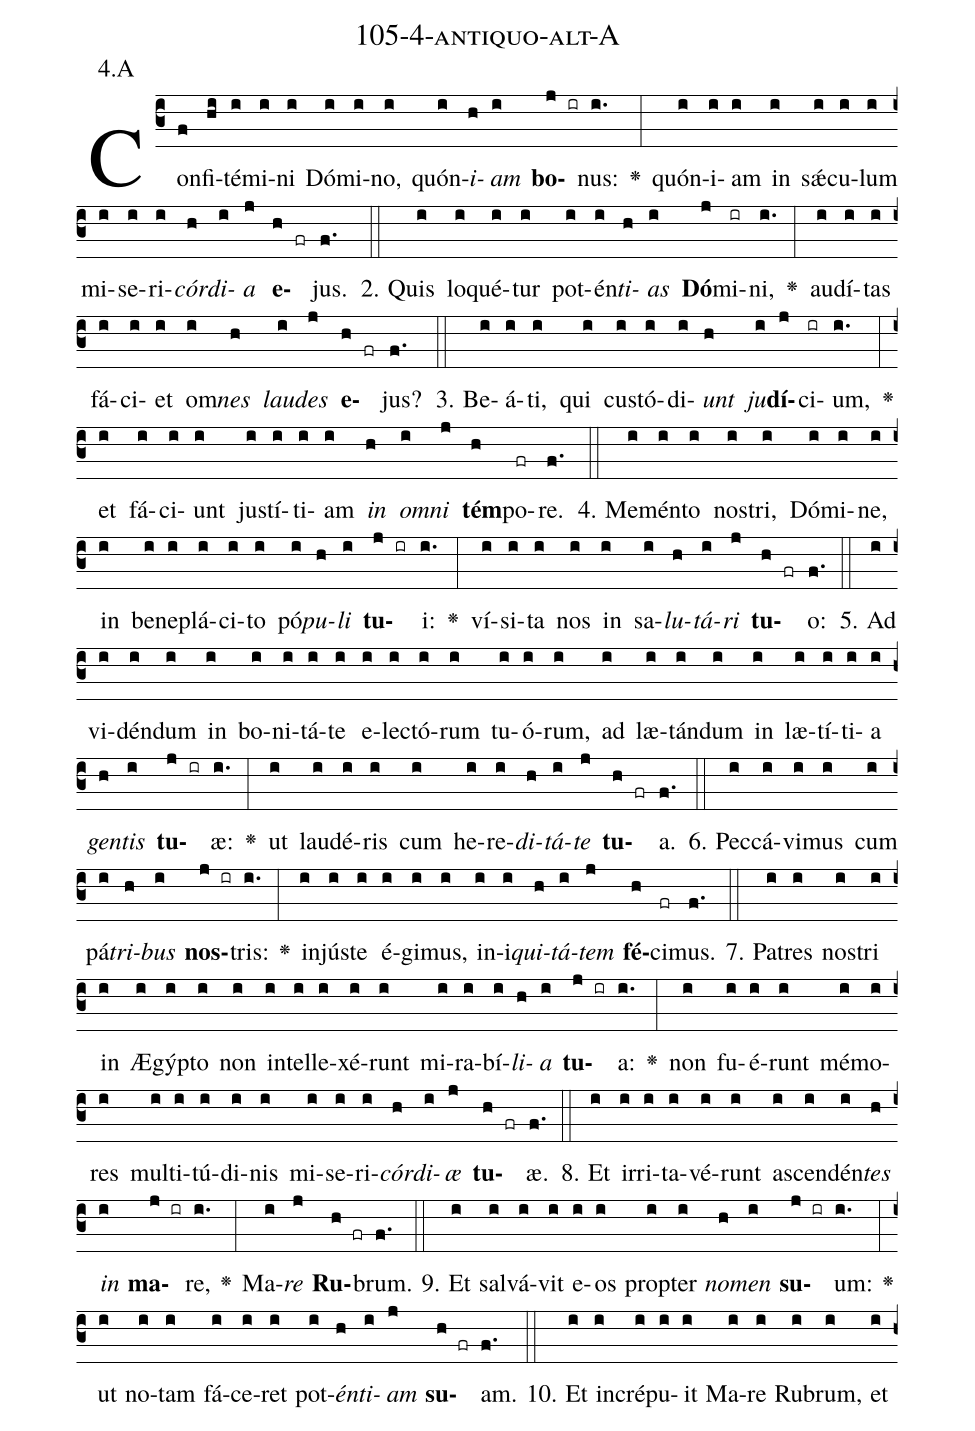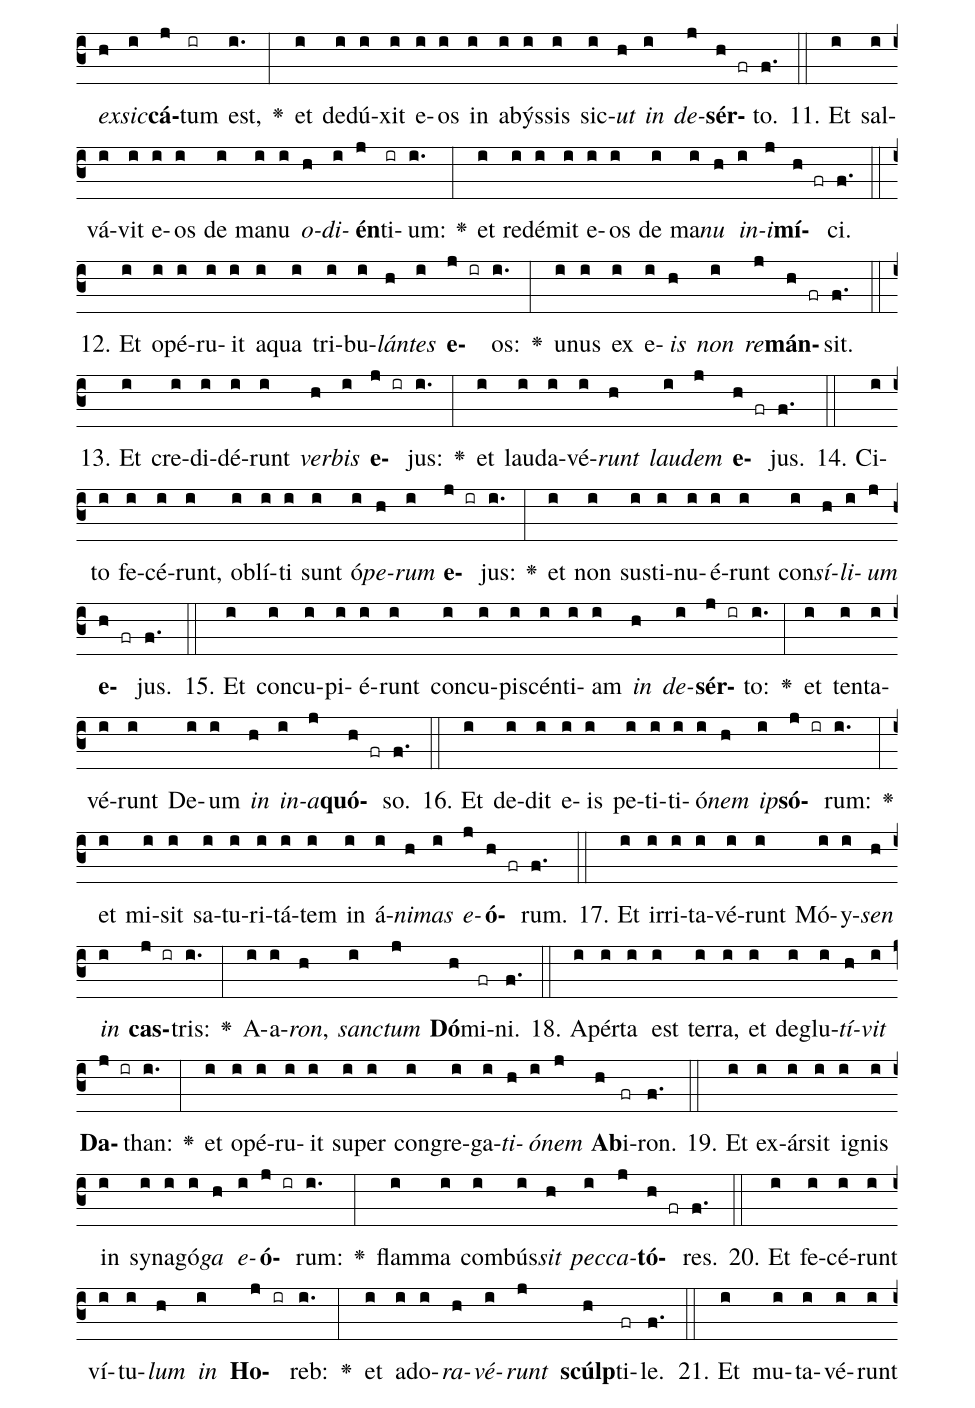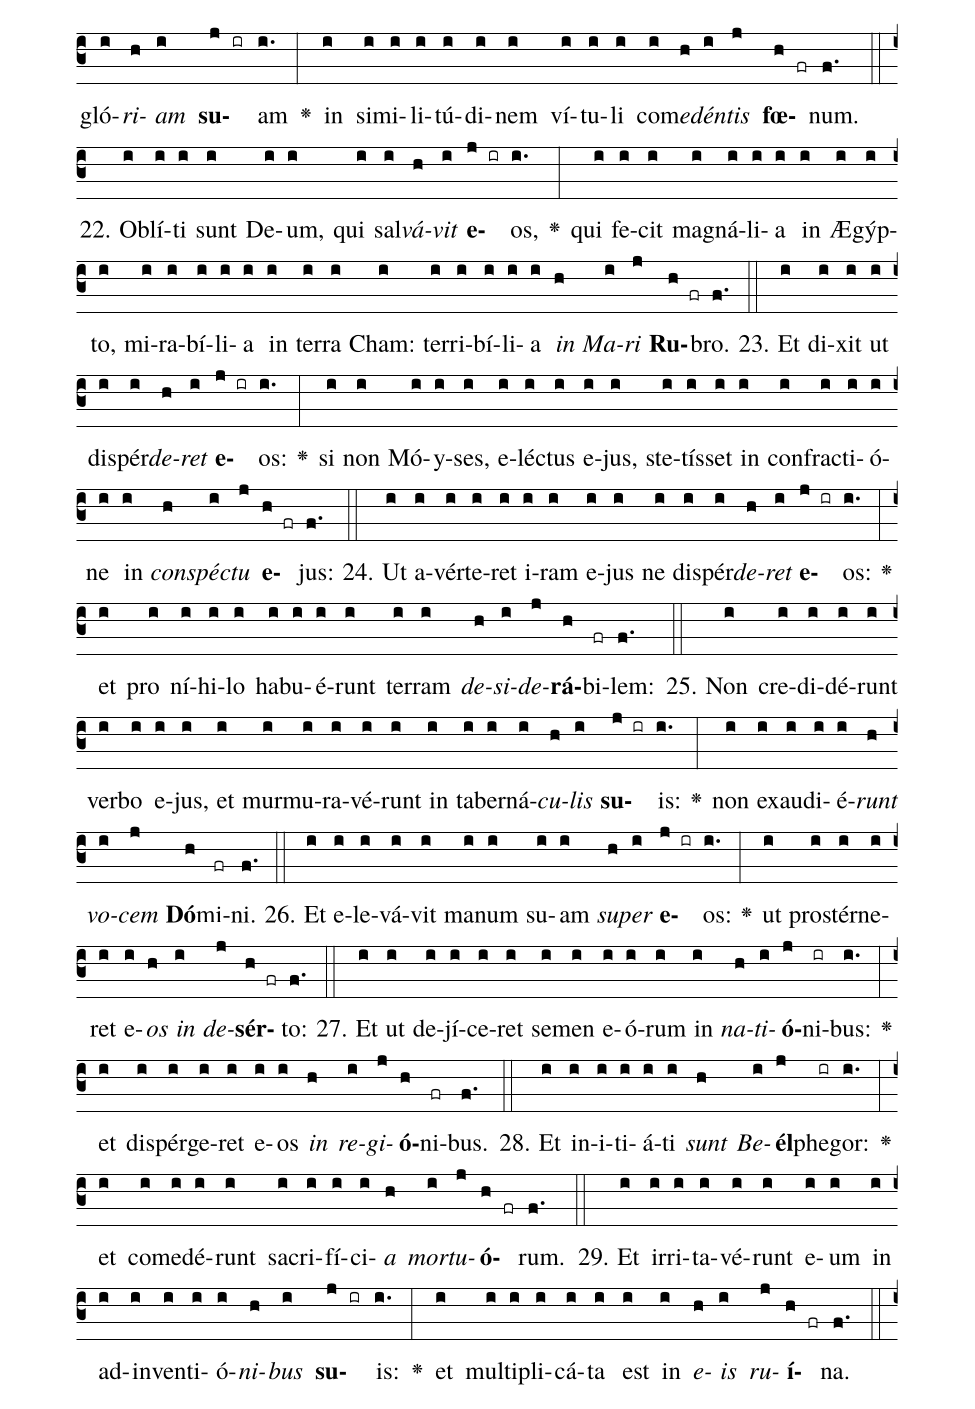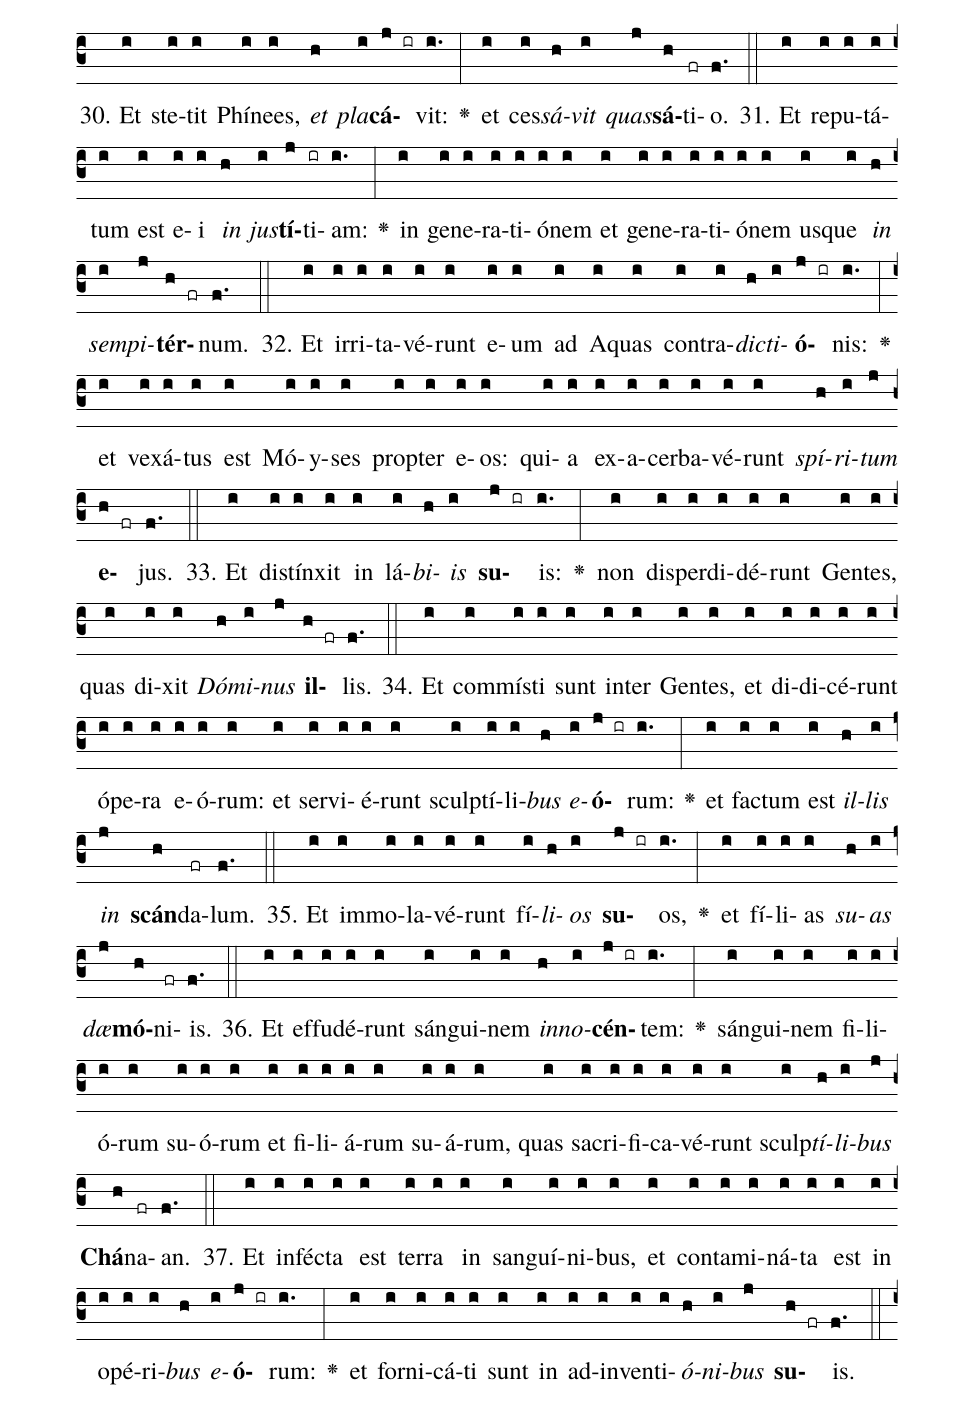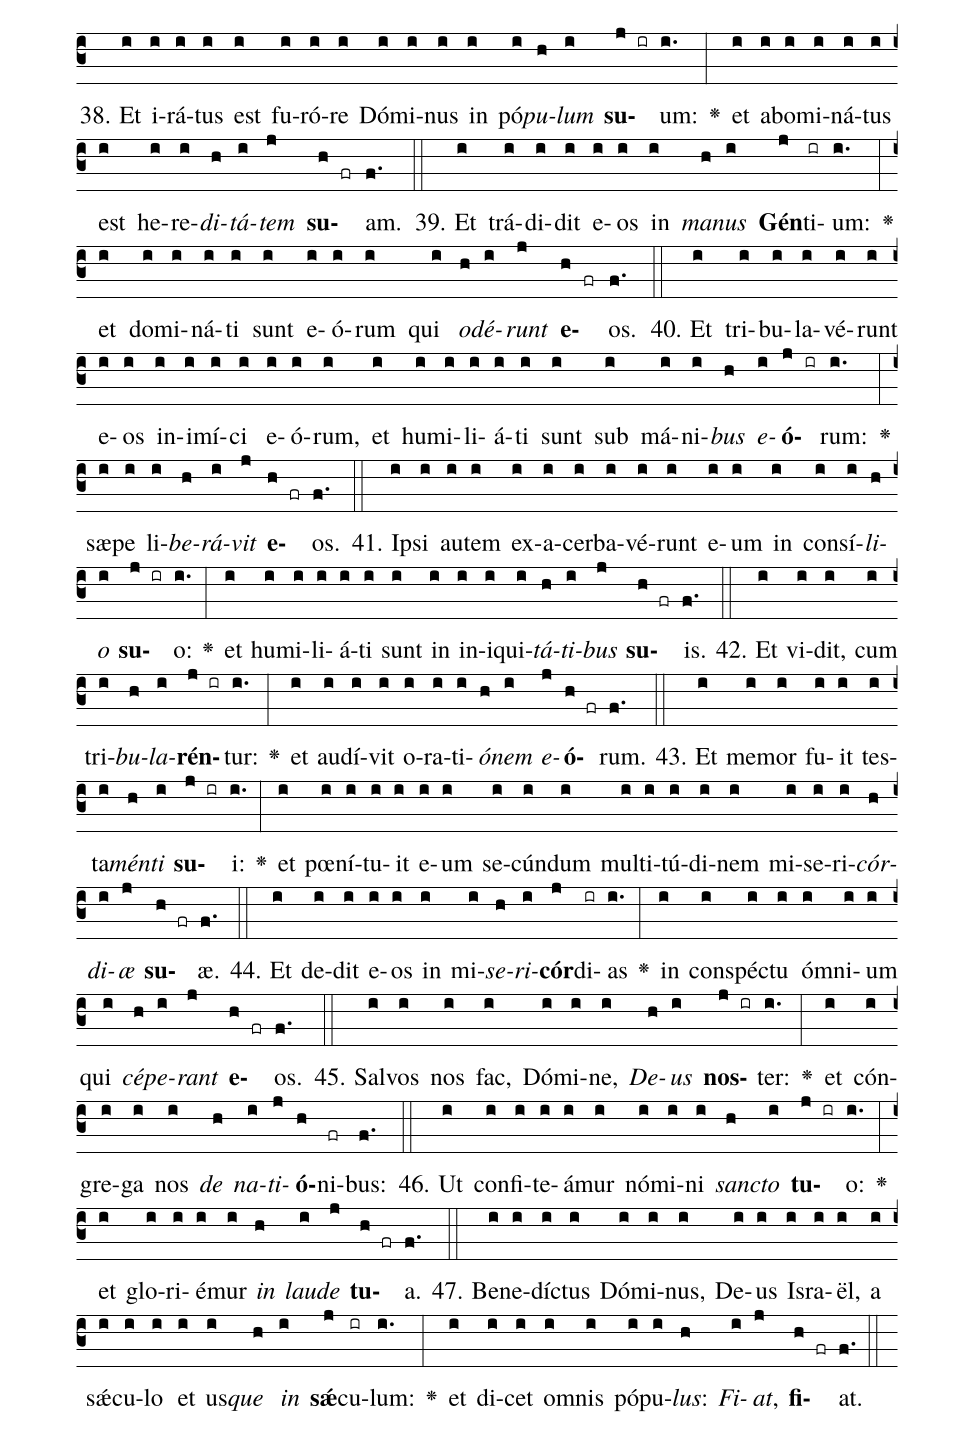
name: 105-4-antiquo-alt-A;
annotation: 4.A;
%%
(c3)Con(f)fi(hi)té(i)mi(i)ni(i) Dó(i)mi(i)no,(i) quón(i)<i>i</i>(h)<i>am</i>(i) <b>bo</b>(j ir)nus:(i.) <v>\greheightstar</v>(:) quón(i)i(i)am(i) in(i) sǽ(i)cu(i)lum(i) mi(i)se(i)ri(i)<i>cór</i>(h)<i>di</i>(i)<i>a</i>(j) <b>e</b>(h fr)jus.(f.) (::)
2. Quis(i) lo(i)qué(i)tur(i) pot(i)én(i)<i>ti</i>(h)<i>as</i>(i) <b>Dó</b>(j)mi(ir)ni,(i.) <v>\greheightstar</v>(:) au(i)dí(i)tas(i) fá(i)ci(i)et(i) om(i)<i>nes</i>(h) <i>lau</i>(i)<i>des</i>(j) <b>e</b>(h fr)jus?(f.) (::)
3. Be(i)á(i)ti,(i) qui(i) cus(i)tó(i)di(i)<i>unt</i>(h) <i>ju</i>(i)<b>dí</b>(j)ci(ir)um,(i.) <v>\greheightstar</v>(:) et(i) fá(i)ci(i)unt(i) jus(i)tí(i)ti(i)am(i) <i>in</i>(h) <i>om</i>(i)<i>ni</i>(j) <b>tém</b>(h)po(fr)re.(f.) (::)
4. Me(i)mén(i)to(i) nos(i)tri,(i) Dó(i)mi(i)ne,(i) in(i) be(i)ne(i)plá(i)ci(i)to(i) pó(i)<i>pu</i>(h)<i>li</i>(i) <b>tu</b>(j ir)i:(i.) <v>\greheightstar</v>(:) ví(i)si(i)ta(i) nos(i) in(i) sa(i)<i>lu</i>(h)<i>tá</i>(i)<i>ri</i>(j) <b>tu</b>(h fr)o:(f.) (::)
5. Ad(i) vi(i)dén(i)dum(i) in(i) bo(i)ni(i)tá(i)te(i) e(i)lec(i)tó(i)rum(i) tu(i)ó(i)rum,(i) ad(i) læ(i)tán(i)dum(i) in(i) læ(i)tí(i)ti(i)a(i) <i>gen</i>(h)<i>tis</i>(i) <b>tu</b>(j ir)æ:(i.) <v>\greheightstar</v>(:) ut(i) lau(i)dé(i)ris(i) cum(i) he(i)re(i)<i>di</i>(h)<i>tá</i>(i)<i>te</i>(j) <b>tu</b>(h fr)a.(f.) (::)
6. Pec(i)cá(i)vi(i)mus(i) cum(i) pá(i)<i>tri</i>(h)<i>bus</i>(i) <b>nos</b>(j ir)tris:(i.) <v>\greheightstar</v>(:) in(i)jús(i)te(i) é(i)gi(i)mus,(i) in(i)i(i)<i>qui</i>(h)<i>tá</i>(i)<i>tem</i>(j) <b>fé</b>(h)ci(fr)mus.(f.) (::)
7. Pa(i)tres(i) nos(i)tri(i) in(i) Æ(i)gýp(i)to(i) non(i) in(i)tel(i)le(i)xé(i)runt(i) mi(i)ra(i)bí(i)<i>li</i>(h)<i>a</i>(i) <b>tu</b>(j ir)a:(i.) <v>\greheightstar</v>(:) non(i) fu(i)é(i)runt(i) mé(i)mo(i)res(i) mul(i)ti(i)tú(i)di(i)nis(i) mi(i)se(i)ri(i)<i>cór</i>(h)<i>di</i>(i)<i>æ</i>(j) <b>tu</b>(h fr)æ.(f.) (::)
8. Et(i) ir(i)ri(i)ta(i)vé(i)runt(i) a(i)scen(i)dén(i)<i>tes</i>(h) <i>in</i>(i) <b>ma</b>(j ir)re,(i.) <v>\greheightstar</v>(:) Ma(i)<i>re</i>(j) <b>Ru</b>(h fr)brum.(f.) (::)
9. Et(i) sal(i)vá(i)vit(i) e(i)os(i) prop(i)ter(i) <i>no</i>(h)<i>men</i>(i) <b>su</b>(j ir)um:(i.) <v>\greheightstar</v>(:) ut(i) no(i)tam(i) fá(i)ce(i)ret(i) pot(i)<i>én</i>(h)<i>ti</i>(i)<i>am</i>(j) <b>su</b>(h fr)am.(f.) (::)
10. Et(i) in(i)cré(i)pu(i)it(i) Ma(i)re(i) Ru(i)brum,(i) et(i) <i>ex</i>(h)<i>sic</i>(i)<b>cá</b>(j)tum(ir) est,(i.) <v>\greheightstar</v>(:) et(i) de(i)dú(i)xit(i) e(i)os(i) in(i) a(i)býs(i)sis(i) sic(i)<i>ut</i>(h) <i>in</i>(i) <i>de</i>(j)<b>sér</b>(h fr)to.(f.) (::)
11. Et(i) sal(i)vá(i)vit(i) e(i)os(i) de(i) ma(i)nu(i) <i>o</i>(h)<i>di</i>(i)<b>én</b>(j)ti(ir)um:(i.) <v>\greheightstar</v>(:) et(i) red(i)é(i)mit(i) e(i)os(i) de(i) ma(i)<i>nu</i>(h) <i>in</i>(i)<i>i</i>(j)<b>mí</b>(h fr)ci.(f.) (::)
12. Et(i) o(i)pé(i)ru(i)it(i) a(i)qua(i) tri(i)bu(i)<i>lán</i>(h)<i>tes</i>(i) <b>e</b>(j ir)os:(i.) <v>\greheightstar</v>(:) u(i)nus(i) ex(i) e(i)<i>is</i>(h) <i>non</i>(i) <i>re</i>(j)<b>mán</b>(h fr)sit.(f.) (::)
13. Et(i) cre(i)di(i)dé(i)runt(i) <i>ver</i>(h)<i>bis</i>(i) <b>e</b>(j ir)jus:(i.) <v>\greheightstar</v>(:) et(i) lau(i)da(i)vé(i)<i>runt</i>(h) <i>lau</i>(i)<i>dem</i>(j) <b>e</b>(h fr)jus.(f.) (::)
14. Ci(i)to(i) fe(i)cé(i)runt,(i) ob(i)lí(i)ti(i) sunt(i) ó(i)<i>pe</i>(h)<i>rum</i>(i) <b>e</b>(j ir)jus:(i.) <v>\greheightstar</v>(:) et(i) non(i) sus(i)ti(i)nu(i)é(i)runt(i) con(i)<i>sí</i>(h)<i>li</i>(i)<i>um</i>(j) <b>e</b>(h fr)jus.(f.) (::)
15. Et(i) con(i)cu(i)pi(i)é(i)runt(i) con(i)cu(i)pi(i)scén(i)ti(i)am(i) <i>in</i>(h) <i>de</i>(i)<b>sér</b>(j ir)to:(i.) <v>\greheightstar</v>(:) et(i) ten(i)ta(i)vé(i)runt(i) De(i)um(i) <i>in</i>(h) <i>in</i>(i)<i>a</i>(j)<b>quó</b>(h fr)so.(f.) (::)
16. Et(i) de(i)dit(i) e(i)is(i) pe(i)ti(i)ti(i)ó(i)<i>nem</i>(h) <i>ip</i>(i)<b>só</b>(j ir)rum:(i.) <v>\greheightstar</v>(:) et(i) mi(i)sit(i) sa(i)tu(i)ri(i)tá(i)tem(i) in(i) á(i)<i>ni</i>(h)<i>mas</i>(i) <i>e</i>(j)<b>ó</b>(h fr)rum.(f.) (::)
17. Et(i) ir(i)ri(i)ta(i)vé(i)runt(i) Mó(i)y(i)<i>sen</i>(h) <i>in</i>(i) <b>cas</b>(j ir)tris:(i.) <v>\greheightstar</v>(:) A(i)a(i)<i>ron</i>,(h) <i>sanc</i>(i)<i>tum</i>(j) <b>Dó</b>(h)mi(fr)ni.(f.) (::)
18. A(i)pér(i)ta(i) est(i) ter(i)ra,(i) et(i) de(i)glu(i)<i>tí</i>(h)<i>vit</i>(i) <b>Da</b>(j ir)than:(i.) <v>\greheightstar</v>(:) et(i) o(i)pé(i)ru(i)it(i) su(i)per(i) con(i)gre(i)ga(i)<i>ti</i>(h)<i>ó</i>(i)<i>nem</i>(j) <b>Ab</b>(h)i(fr)ron.(f.) (::)
19. Et(i) ex(i)ár(i)sit(i) i(i)gnis(i) in(i) sy(i)na(i)gó(i)<i>ga</i>(h) <i>e</i>(i)<b>ó</b>(j ir)rum:(i.) <v>\greheightstar</v>(:) flam(i)ma(i) com(i)bús(i)<i>sit</i>(h) <i>pec</i>(i)<i>ca</i>(j)<b>tó</b>(h fr)res.(f.) (::)
20. Et(i) fe(i)cé(i)runt(i) ví(i)tu(i)<i>lum</i>(h) <i>in</i>(i) <b>Ho</b>(j ir)reb:(i.) <v>\greheightstar</v>(:) et(i) ad(i)o(i)<i>ra</i>(h)<i>vé</i>(i)<i>runt</i>(j) <b>scúlp</b>(h)ti(fr)le.(f.) (::)
21. Et(i) mu(i)ta(i)vé(i)runt(i) gló(i)<i>ri</i>(h)<i>am</i>(i) <b>su</b>(j ir)am(i.) <v>\greheightstar</v>(:) in(i) si(i)mi(i)li(i)tú(i)di(i)nem(i) ví(i)tu(i)li(i) com(i)<i>e</i>(h)<i>dén</i>(i)<i>tis</i>(j) <b>fœ</b>(h fr)num.(f.) (::)
22. Ob(i)lí(i)ti(i) sunt(i) De(i)um,(i) qui(i) sal(i)<i>vá</i>(h)<i>vit</i>(i) <b>e</b>(j ir)os,(i.) <v>\greheightstar</v>(:) qui(i) fe(i)cit(i) ma(i)gná(i)li(i)a(i) in(i) Æ(i)gýp(i)to,(i) mi(i)ra(i)bí(i)li(i)a(i) in(i) ter(i)ra(i) Cham:(i) ter(i)ri(i)bí(i)li(i)a(i) <i>in</i>(h) <i>Ma</i>(i)<i>ri</i>(j) <b>Ru</b>(h fr)bro.(f.) (::)
23. Et(i) di(i)xit(i) ut(i) dis(i)pér(i)<i>de</i>(h)<i>ret</i>(i) <b>e</b>(j ir)os:(i.) <v>\greheightstar</v>(:) si(i) non(i) Mó(i)y(i)ses,(i) e(i)léc(i)tus(i) e(i)jus,(i) ste(i)tís(i)set(i) in(i) con(i)frac(i)ti(i)ó(i)ne(i) in(i) <i>con</i>(h)<i>spéc</i>(i)<i>tu</i>(j) <b>e</b>(h fr)jus:(f.) (::)
24. Ut(i) a(i)vér(i)te(i)ret(i) i(i)ram(i) e(i)jus(i) ne(i) dis(i)pér(i)<i>de</i>(h)<i>ret</i>(i) <b>e</b>(j ir)os:(i.) <v>\greheightstar</v>(:) et(i) pro(i) ní(i)hi(i)lo(i) ha(i)bu(i)é(i)runt(i) ter(i)ram(i) <i>de</i>(h)<i>si</i>(i)<i>de</i>(j)<b>rá</b>(h)bi(fr)lem:(f.) (::)
25. Non(i) cre(i)di(i)dé(i)runt(i) ver(i)bo(i) e(i)jus,(i) et(i) mur(i)mu(i)ra(i)vé(i)runt(i) in(i) ta(i)ber(i)ná(i)<i>cu</i>(h)<i>lis</i>(i) <b>su</b>(j ir)is:(i.) <v>\greheightstar</v>(:) non(i) ex(i)au(i)di(i)é(i)<i>runt</i>(h) <i>vo</i>(i)<i>cem</i>(j) <b>Dó</b>(h)mi(fr)ni.(f.) (::)
26. Et(i) e(i)le(i)vá(i)vit(i) ma(i)num(i) su(i)am(i) <i>su</i>(h)<i>per</i>(i) <b>e</b>(j ir)os:(i.) <v>\greheightstar</v>(:) ut(i) pro(i)stér(i)ne(i)ret(i) e(i)<i>os</i>(h) <i>in</i>(i) <i>de</i>(j)<b>sér</b>(h fr)to:(f.) (::)
27. Et(i) ut(i) de(i)jí(i)ce(i)ret(i) se(i)men(i) e(i)ó(i)rum(i) in(i) <i>na</i>(h)<i>ti</i>(i)<b>ó</b>(j)ni(ir)bus:(i.) <v>\greheightstar</v>(:) et(i) di(i)spér(i)ge(i)ret(i) e(i)os(i) <i>in</i>(h) <i>re</i>(i)<i>gi</i>(j)<b>ó</b>(h)ni(fr)bus.(f.) (::)
28. Et(i) in(i)i(i)ti(i)á(i)ti(i) <i>sunt</i>(h) <i>Be</i>(i)<b>él</b>(j)phe(ir)gor:(i.) <v>\greheightstar</v>(:) et(i) com(i)e(i)dé(i)runt(i) sa(i)cri(i)fí(i)ci(i)<i>a</i>(h) <i>mor</i>(i)<i>tu</i>(j)<b>ó</b>(h fr)rum.(f.) (::)
29. Et(i) ir(i)ri(i)ta(i)vé(i)runt(i) e(i)um(i) in(i) ad(i)in(i)ven(i)ti(i)ó(i)<i>ni</i>(h)<i>bus</i>(i) <b>su</b>(j ir)is:(i.) <v>\greheightstar</v>(:) et(i) mul(i)ti(i)pli(i)cá(i)ta(i) est(i) in(i) <i>e</i>(h)<i>is</i>(i) <i>ru</i>(j)<b>í</b>(h fr)na.(f.) (::)
30. Et(i) ste(i)tit(i) Phí(i)nees,(i) <i>et</i>(h) <i>pla</i>(i)<b>cá</b>(j ir)vit:(i.) <v>\greheightstar</v>(:) et(i) ces(i)<i>sá</i>(h)<i>vit</i>(i) <i>quas</i>(j)<b>sá</b>(h)ti(fr)o.(f.) (::)
31. Et(i) re(i)pu(i)tá(i)tum(i) est(i) e(i)i(i) <i>in</i>(h) <i>jus</i>(i)<b>tí</b>(j)ti(ir)am:(i.) <v>\greheightstar</v>(:) in(i) ge(i)ne(i)ra(i)ti(i)ó(i)nem(i) et(i) ge(i)ne(i)ra(i)ti(i)ó(i)nem(i) us(i)que(i) <i>in</i>(h) <i>sem</i>(i)<i>pi</i>(j)<b>tér</b>(h fr)num.(f.) (::)
32. Et(i) ir(i)ri(i)ta(i)vé(i)runt(i) e(i)um(i) ad(i) A(i)quas(i) con(i)tra(i)<i>dic</i>(h)<i>ti</i>(i)<b>ó</b>(j ir)nis:(i.) <v>\greheightstar</v>(:) et(i) ve(i)xá(i)tus(i) est(i) Mó(i)y(i)ses(i) prop(i)ter(i) e(i)os:(i) qui(i)a(i) ex(i)a(i)cer(i)ba(i)vé(i)runt(i) <i>spí</i>(h)<i>ri</i>(i)<i>tum</i>(j) <b>e</b>(h fr)jus.(f.) (::)
33. Et(i) di(i)stín(i)xit(i) in(i) lá(i)<i>bi</i>(h)<i>is</i>(i) <b>su</b>(j ir)is:(i.) <v>\greheightstar</v>(:) non(i) dis(i)per(i)di(i)dé(i)runt(i) Gen(i)tes,(i) quas(i) di(i)xit(i) <i>Dó</i>(h)<i>mi</i>(i)<i>nus</i>(j) <b>il</b>(h fr)lis.(f.) (::)
34. Et(i) com(i)mís(i)ti(i) sunt(i) in(i)ter(i) Gen(i)tes,(i) et(i) di(i)di(i)cé(i)runt(i) ó(i)pe(i)ra(i) e(i)ó(i)rum:(i) et(i) ser(i)vi(i)é(i)runt(i) sculp(i)tí(i)li(i)<i>bus</i>(h) <i>e</i>(i)<b>ó</b>(j ir)rum:(i.) <v>\greheightstar</v>(:) et(i) fac(i)tum(i) est(i) <i>il</i>(h)<i>lis</i>(i) <i>in</i>(j) <b>scán</b>(h)da(fr)lum.(f.) (::)
35. Et(i) im(i)mo(i)la(i)vé(i)runt(i) fí(i)<i>li</i>(h)<i>os</i>(i) <b>su</b>(j ir)os,(i.) <v>\greheightstar</v>(:) et(i) fí(i)li(i)as(i) <i>su</i>(h)<i>as</i>(i) <i>dæ</i>(j)<b>mó</b>(h)ni(fr)is.(f.) (::)
36. Et(i) ef(i)fu(i)dé(i)runt(i) sán(i)gui(i)nem(i) <i>in</i>(h)<i>no</i>(i)<b>cén</b>(j ir)tem:(i.) <v>\greheightstar</v>(:) sán(i)gui(i)nem(i) fi(i)li(i)ó(i)rum(i) su(i)ó(i)rum(i) et(i) fi(i)li(i)á(i)rum(i) su(i)á(i)rum,(i) quas(i) sa(i)cri(i)fi(i)ca(i)vé(i)runt(i) sculp(i)<i>tí</i>(h)<i>li</i>(i)<i>bus</i>(j) <b>Chá</b>(h)na(fr)an.(f.) (::)
37. Et(i) in(i)féc(i)ta(i) est(i) ter(i)ra(i) in(i) san(i)guí(i)ni(i)bus,(i) et(i) con(i)ta(i)mi(i)ná(i)ta(i) est(i) in(i) o(i)pé(i)ri(i)<i>bus</i>(h) <i>e</i>(i)<b>ó</b>(j ir)rum:(i.) <v>\greheightstar</v>(:) et(i) for(i)ni(i)cá(i)ti(i) sunt(i) in(i) ad(i)in(i)ven(i)ti(i)<i>ó</i>(h)<i>ni</i>(i)<i>bus</i>(j) <b>su</b>(h fr)is.(f.) (::)
38. Et(i) i(i)rá(i)tus(i) est(i) fu(i)ró(i)re(i) Dó(i)mi(i)nus(i) in(i) pó(i)<i>pu</i>(h)<i>lum</i>(i) <b>su</b>(j ir)um:(i.) <v>\greheightstar</v>(:) et(i) ab(i)o(i)mi(i)ná(i)tus(i) est(i) he(i)re(i)<i>di</i>(h)<i>tá</i>(i)<i>tem</i>(j) <b>su</b>(h fr)am.(f.) (::)
39. Et(i) trá(i)di(i)dit(i) e(i)os(i) in(i) <i>ma</i>(h)<i>nus</i>(i) <b>Gén</b>(j)ti(ir)um:(i.) <v>\greheightstar</v>(:) et(i) do(i)mi(i)ná(i)ti(i) sunt(i) e(i)ó(i)rum(i) qui(i) <i>o</i>(h)<i>dé</i>(i)<i>runt</i>(j) <b>e</b>(h fr)os.(f.) (::)
40. Et(i) tri(i)bu(i)la(i)vé(i)runt(i) e(i)os(i) in(i)i(i)mí(i)ci(i) e(i)ó(i)rum,(i) et(i) hu(i)mi(i)li(i)á(i)ti(i) sunt(i) sub(i) má(i)ni(i)<i>bus</i>(h) <i>e</i>(i)<b>ó</b>(j ir)rum:(i.) <v>\greheightstar</v>(:) sæ(i)pe(i) li(i)<i>be</i>(h)<i>rá</i>(i)<i>vit</i>(j) <b>e</b>(h fr)os.(f.) (::)
41. Ip(i)si(i) au(i)tem(i) ex(i)a(i)cer(i)ba(i)vé(i)runt(i) e(i)um(i) in(i) con(i)sí(i)<i>li</i>(h)<i>o</i>(i) <b>su</b>(j ir)o:(i.) <v>\greheightstar</v>(:) et(i) hu(i)mi(i)li(i)á(i)ti(i) sunt(i) in(i) in(i)i(i)qui(i)<i>tá</i>(h)<i>ti</i>(i)<i>bus</i>(j) <b>su</b>(h fr)is.(f.) (::)
42. Et(i) vi(i)dit,(i) cum(i) tri(i)<i>bu</i>(h)<i>la</i>(i)<b>rén</b>(j ir)tur:(i.) <v>\greheightstar</v>(:) et(i) au(i)dí(i)vit(i) o(i)ra(i)ti(i)<i>ó</i>(h)<i>nem</i>(i) <i>e</i>(j)<b>ó</b>(h fr)rum.(f.) (::)
43. Et(i) me(i)mor(i) fu(i)it(i) tes(i)ta(i)<i>mén</i>(h)<i>ti</i>(i) <b>su</b>(j ir)i:(i.) <v>\greheightstar</v>(:) et(i) pœ(i)ní(i)tu(i)it(i) e(i)um(i) se(i)cún(i)dum(i) mul(i)ti(i)tú(i)di(i)nem(i) mi(i)se(i)ri(i)<i>cór</i>(h)<i>di</i>(i)<i>æ</i>(j) <b>su</b>(h fr)æ.(f.) (::)
44. Et(i) de(i)dit(i) e(i)os(i) in(i) mi(i)<i>se</i>(h)<i>ri</i>(i)<b>cór</b>(j)di(ir)as(i.) <v>\greheightstar</v>(:) in(i) con(i)spéc(i)tu(i) óm(i)ni(i)um(i) qui(i) <i>cé</i>(h)<i>pe</i>(i)<i>rant</i>(j) <b>e</b>(h fr)os.(f.) (::)
45. Sal(i)vos(i) nos(i) fac,(i) Dó(i)mi(i)ne,(i) <i>De</i>(h)<i>us</i>(i) <b>nos</b>(j ir)ter:(i.) <v>\greheightstar</v>(:) et(i) cón(i)gre(i)ga(i) nos(i) <i>de</i>(h) <i>na</i>(i)<i>ti</i>(j)<b>ó</b>(h)ni(fr)bus:(f.) (::)
46. Ut(i) con(i)fi(i)te(i)á(i)mur(i) nó(i)mi(i)ni(i) <i>sanc</i>(h)<i>to</i>(i) <b>tu</b>(j ir)o:(i.) <v>\greheightstar</v>(:) et(i) glo(i)ri(i)é(i)mur(i) <i>in</i>(h) <i>lau</i>(i)<i>de</i>(j) <b>tu</b>(h fr)a.(f.) (::)
47. Be(i)ne(i)díc(i)tus(i) Dó(i)mi(i)nus,(i) De(i)us(i) Is(i)ra(i)ël,(i) a(i) sǽ(i)cu(i)lo(i) et(i) us(i)<i>que</i>(h) <i>in</i>(i) <b>sǽ</b>(j)cu(ir)lum:(i.) <v>\greheightstar</v>(:) et(i) di(i)cet(i) om(i)nis(i) pó(i)pu(i)<i>lus</i>:(h) <i>Fi</i>(i)<i>at</i>,(j) <b>fi</b>(h fr)at.(f.) (::)
